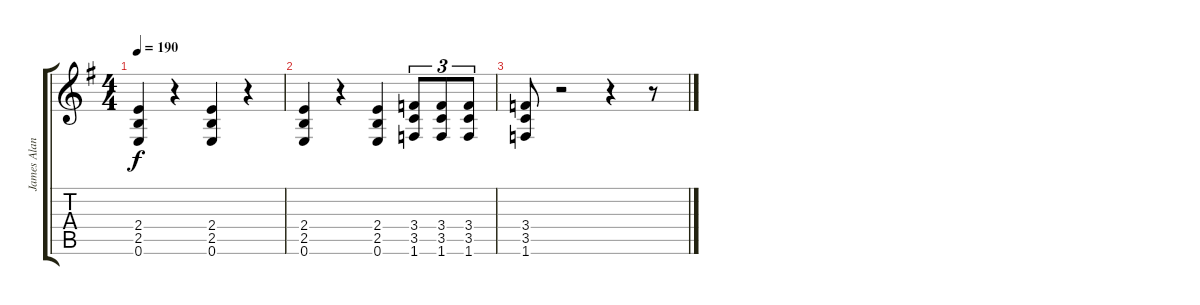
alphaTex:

\track ("James Alan Hetfield - Rhythm Guitar" "James Alan") {instrument distortionguitar}
\staff {score tabs}
\tuning (E4 B3 G3 D3 A2 E2) {hide}
\ts (4 4)
\tempo 190
\clef g2
\ks eminor
(2.4 2.5 0.6).4{dy f} r.4 (2.4 2.5 0.6).4 r.4 |
(2.4 2.5 0.6).4 r.4 (2.4 2.5 0.6).4 (3.4 3.5 1.6).8{tu (3 2)} (3.4 3.5 1.6).8{tu (3 2)} (3.4 3.5 1.6).8{tu (3 2)} |
(3.4 3.5 1.6).8 r.2 r.4 r.8
